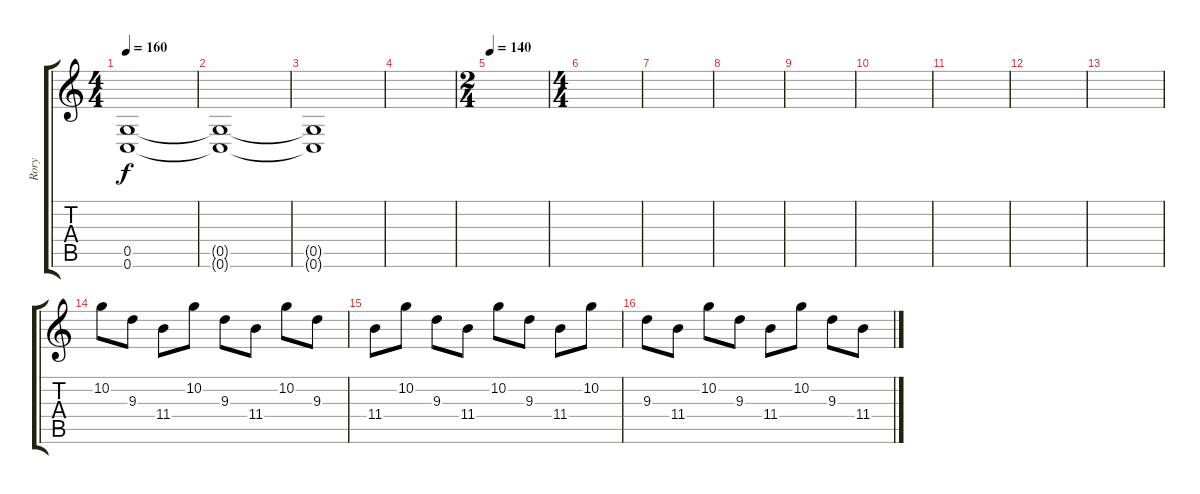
\track ("Rory" "Rory") {instrument overdrivenguitar}
\staff {score tabs}
\tuning (D4 A3 F3 C3 G2 C2) {hide}
\ts (4 4)
\tempo 160
\clef g2
\ks c
(0.5 0.6).1{dy f} |
(0.5{t} 0.6{t}).1 |
(0.5{t} 0.6{t}).1 |
|
\ts (2 4)
\tempo 140
|
\ts (4 4)
|
|
|
|
|
|
|
|
10.2.8{instrument electricguitarclean} 9.3.8 11.4.8 10.2.8 9.3.8 11.4.8 10.2.8 9.3.8 |
11.4.8 10.2.8 9.3.8 11.4.8 10.2.8 9.3.8 11.4.8 10.2.8 |
9.3.8 11.4.8 10.2.8 9.3.8 11.4.8 10.2.8 9.3.8 11.4.8
